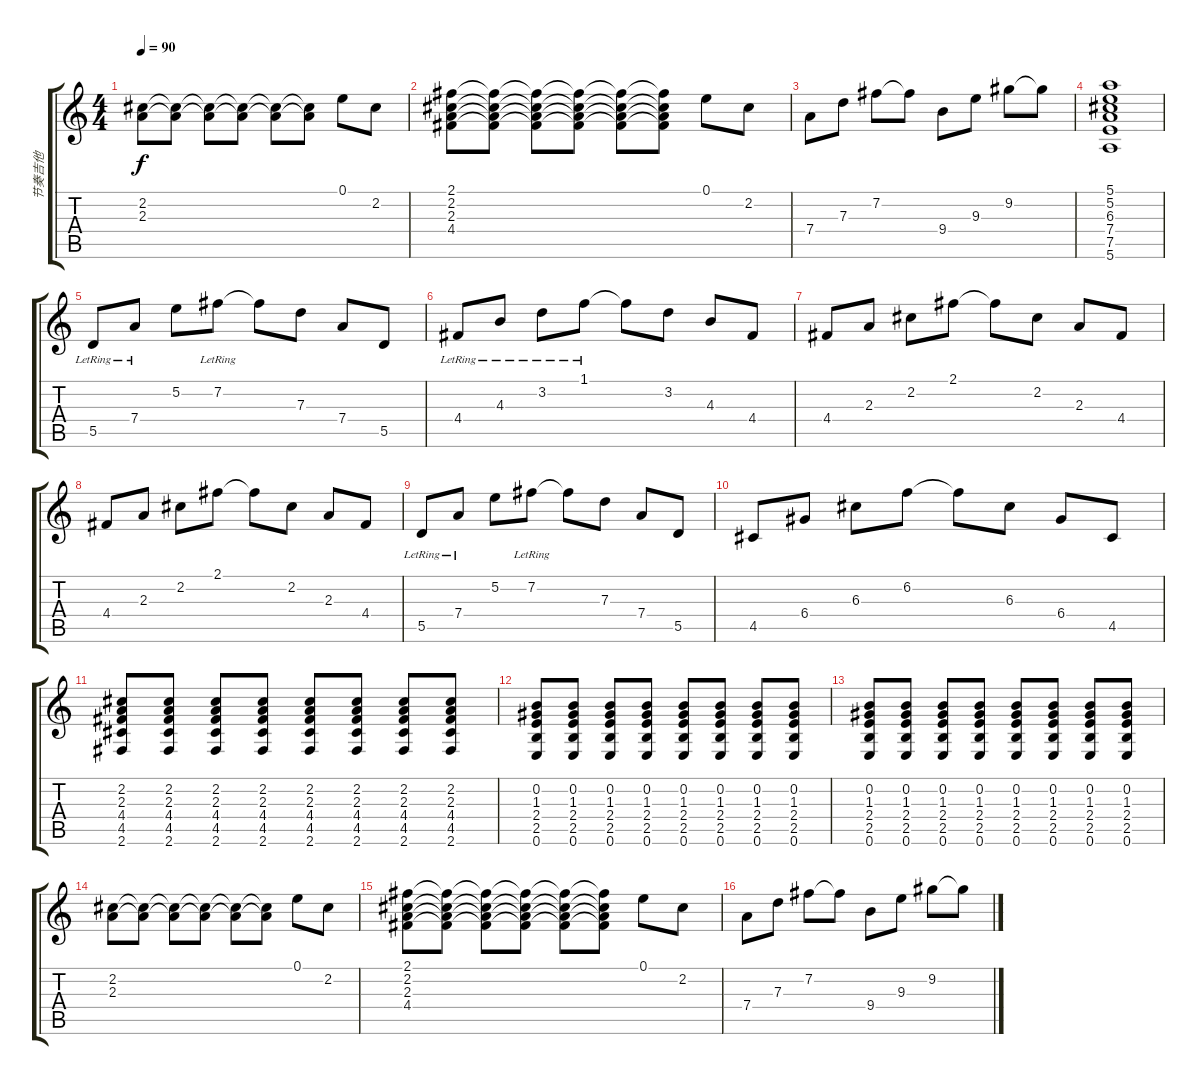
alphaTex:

\track ("节奏吉他" "节奏吉他") {instrument electricguitarclean}
\staff {score tabs}
\tuning (E4 B3 G3 D3 A2 E2) {hide}
\ts (4 4)
\tempo 90
\clef g2
\ks c
(2.2 2.3).8{dy f} (2.2{t} 2.3{t}).8 (2.2{t} 2.3{t}).8 (2.2{t} 2.3{t}).8 (2.2{t} 2.3{t}).8 (2.2{t} 2.3{t}).8 0.1.8 2.2.8 |
(2.1 2.2 2.3 4.4).8 (2.1{t} 2.2{t} 2.3{t} 4.4{t}).8 (2.1{t} 2.2{t} 2.3{t} 4.4{t}).8 (2.1{t} 2.2{t} 2.3{t} 4.4{t}).8 (2.1{t} 2.2{t} 2.3{t} 4.4{t}).8 (2.1{t} 2.2{t} 2.3{t} 4.4{t}).8 0.1.8 2.2.8 |
7.4.8 7.3.8 7.2.8 7.2{t}.8 9.4.8 9.3.8 9.2.8 9.2{t}.8 |
(5.1 5.2 6.3 7.4 7.5 5.6).1 |
5.5{lr}.8 7.4{lr}.8 5.2.8 7.2{lr}.8 7.2{t}.8 7.3.8 7.4.8 5.5.8 |
4.4{lr}.8 4.3{lr}.8 3.2{lr}.8 1.1{lr}.8 1.1{t}.8 3.2.8 4.3.8 4.4.8 |
4.4.8 2.3.8 2.2.8 2.1.8 2.1{t}.8 2.2.8 2.3.8 4.4.8 |
4.4.8 2.3.8 2.2.8 2.1.8 2.1{t}.8 2.2.8 2.3.8 4.4.8 |
5.5{lr}.8 7.4{lr}.8 5.2.8 7.2{lr}.8 7.2{t}.8 7.3.8 7.4.8 5.5.8 |
4.5.8 6.4.8 6.3.8 6.2.8 6.2{t}.8 6.3.8 6.4.8 4.5.8 |
(2.2 2.3 4.4 4.5 2.6).8 (2.2 2.3 4.4 4.5 2.6).8 (2.2 2.3 4.4 4.5 2.6).8 (2.2 2.3 4.4 4.5 2.6).8 (2.2 2.3 4.4 4.5 2.6).8 (2.2 2.3 4.4 4.5 2.6).8 (2.2 2.3 4.4 4.5 2.6).8 (2.2 2.3 4.4 4.5 2.6).8 |
(0.2 1.3 2.4 2.5 0.6).8 (0.2 1.3 2.4 2.5 0.6).8 (0.2 1.3 2.4 2.5 0.6).8 (0.2 1.3 2.4 2.5 0.6).8 (0.2 1.3 2.4 2.5 0.6).8 (0.2 1.3 2.4 2.5 0.6).8 (0.2 1.3 2.4 2.5 0.6).8 (0.2 1.3 2.4 2.5 0.6).8 |
(0.2 1.3 2.4 2.5 0.6).8 (0.2 1.3 2.4 2.5 0.6).8 (0.2 1.3 2.4 2.5 0.6).8 (0.2 1.3 2.4 2.5 0.6).8 (0.2 1.3 2.4 2.5 0.6).8 (0.2 1.3 2.4 2.5 0.6).8 (0.2 1.3 2.4 2.5 0.6).8 (0.2 1.3 2.4 2.5 0.6).8 |
(2.2 2.3).8 (2.2{t} 2.3{t}).8 (2.2{t} 2.3{t}).8 (2.2{t} 2.3{t}).8 (2.2{t} 2.3{t}).8 (2.2{t} 2.3{t}).8 0.1.8 2.2.8 |
(2.1 2.2 2.3 4.4).8 (2.1{t} 2.2{t} 2.3{t} 4.4{t}).8 (2.1{t} 2.2{t} 2.3{t} 4.4{t}).8 (2.1{t} 2.2{t} 2.3{t} 4.4{t}).8 (2.1{t} 2.2{t} 2.3{t} 4.4{t}).8 (2.1{t} 2.2{t} 2.3{t} 4.4{t}).8 0.1.8 2.2.8 |
7.4.8 7.3.8 7.2.8 7.2{t}.8 9.4.8 9.3.8 9.2.8 9.2{t}.8
